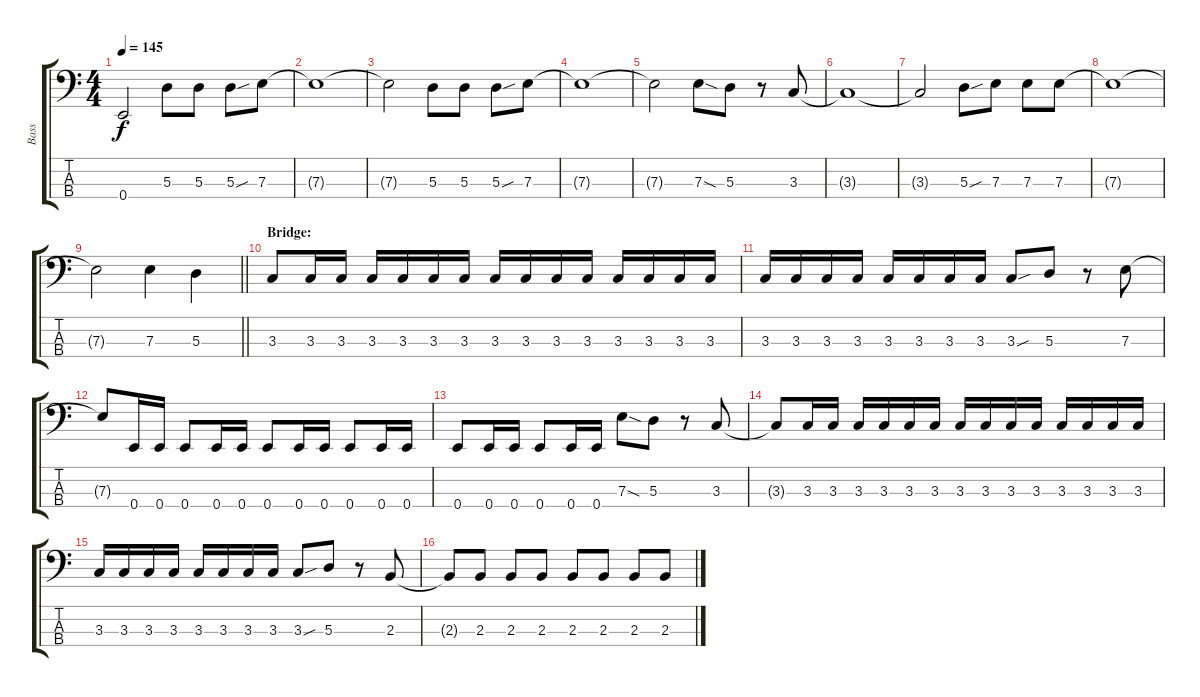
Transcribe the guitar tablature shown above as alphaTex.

\track ("Bass" "Bass") {instrument electricbasspick}
\staff {score tabs}
\tuning (G2 D2 A1 E1) {hide}
\ts (4 4)
\tempo 145
\clef f4
\ks c
0.4{t}.2{dy f} 5.3.8 5.3.8 5.3{sou}.8 7.3.8 |
7.3{t}.1 |
7.3{t}.2 5.3.8 5.3.8 5.3{sou}.8 7.3.8 |
7.3{t}.1 |
7.3{t}.2 7.3{sod}.8 5.3.8 r.8 3.3.8 |
3.3{t}.1 |
3.3{t}.2 5.3{sou}.8 7.3.8 7.3.8 7.3.8 |
7.3{t}.1 |
\barLineRight lightlight
7.3{t}.2 7.3.4 5.3.4 |
\section ("" "Bridge:")
3.3.8 3.3.16 3.3.16 3.3.16 3.3.16 3.3.16 3.3.16 3.3.16 3.3.16 3.3.16 3.3.16 3.3.16 3.3.16 3.3.16 3.3.16 |
3.3.16 3.3.16 3.3.16 3.3.16 3.3.16 3.3.16 3.3.16 3.3.16 3.3{sou}.8 5.3.8 r.8 7.3.8 |
7.3{t}.8 0.4.16 0.4.16 0.4.8 0.4.16 0.4.16 0.4.8 0.4.16 0.4.16 0.4.8 0.4.16 0.4.16 |
0.4.8 0.4.16 0.4.16 0.4.8 0.4.16 0.4.16 7.3{sod}.8 5.3.8 r.8 3.3.8 |
3.3{t}.8 3.3.16 3.3.16 3.3.16 3.3.16 3.3.16 3.3.16 3.3.16 3.3.16 3.3.16 3.3.16 3.3.16 3.3.16 3.3.16 3.3.16 |
3.3.16 3.3.16 3.3.16 3.3.16 3.3.16 3.3.16 3.3.16 3.3.16 3.3{sou}.8 5.3.8 r.8 2.3.8 |
2.3{t}.8 2.3.8 2.3.8 2.3.8 2.3.8 2.3.8 2.3.8 2.3.8
